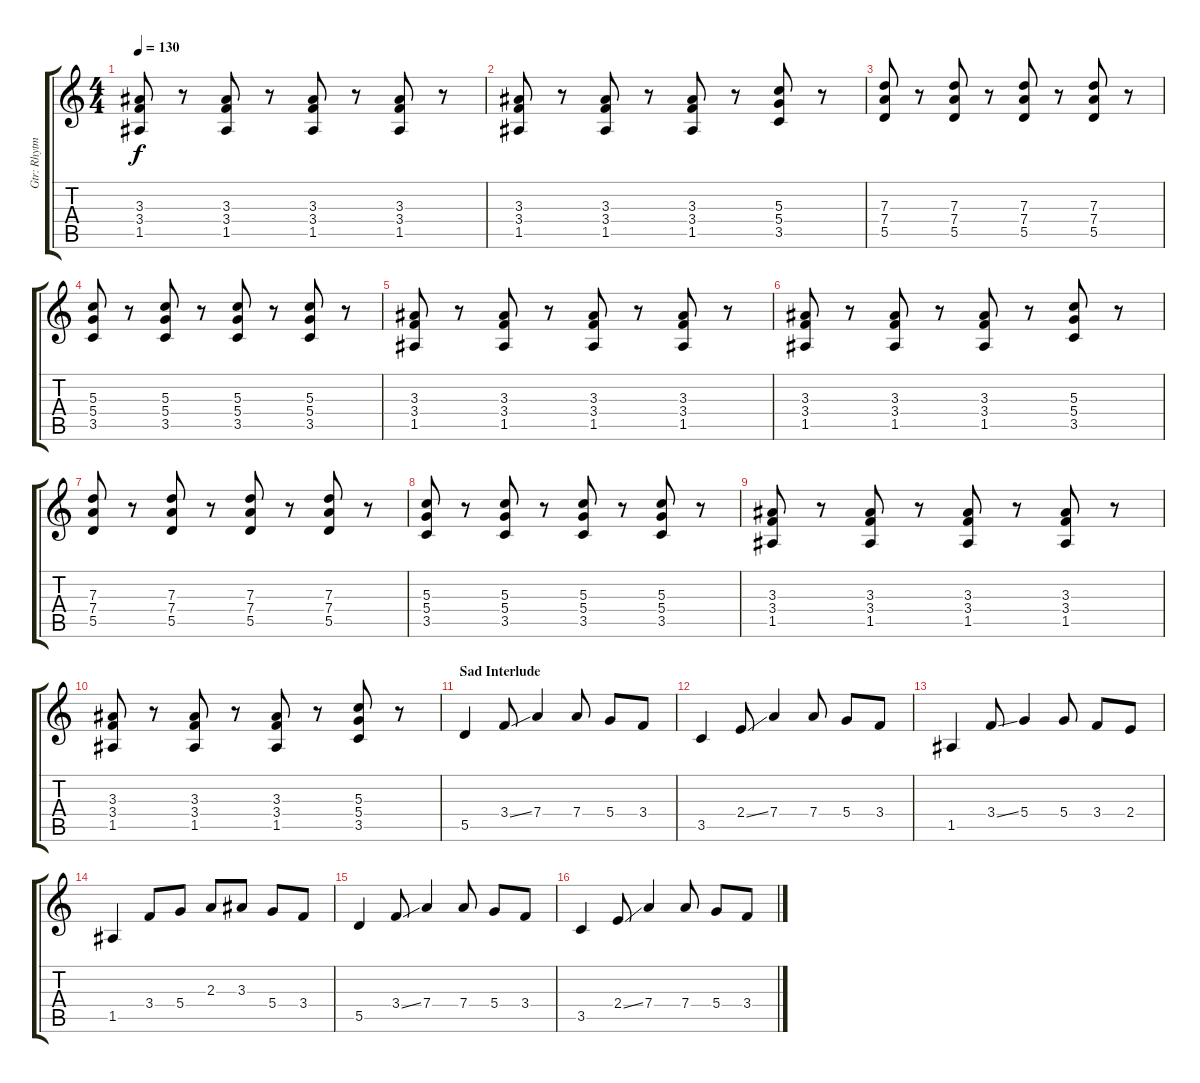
\track ("Gtr: Rhytm and Lead" "Gtr: Rhytm") {instrument distortionguitar}
\staff {score tabs}
\tuning (E4 B3 G3 D3 A2 E2) {hide}
\ts (4 4)
\tempo 130
\clef g2
\ks c
(3.3 3.4 1.5).8{dy f} r.8 (3.3 3.4 1.5).8 r.8 (3.3 3.4 1.5).8 r.8 (3.3 3.4 1.5).8 r.8 |
(3.3 3.4 1.5).8 r.8 (3.3 3.4 1.5).8 r.8 (3.3 3.4 1.5).8 r.8 (5.3 5.4 3.5).8 r.8 |
(7.3 7.4 5.5).8 r.8 (7.3 7.4 5.5).8 r.8 (7.3 7.4 5.5).8 r.8 (7.3 7.4 5.5).8 r.8 |
(5.3 5.4 3.5).8 r.8 (5.3 5.4 3.5).8 r.8 (5.3 5.4 3.5).8 r.8 (5.3 5.4 3.5).8 r.8 |
(3.3 3.4 1.5).8 r.8 (3.3 3.4 1.5).8 r.8 (3.3 3.4 1.5).8 r.8 (3.3 3.4 1.5).8 r.8 |
(3.3 3.4 1.5).8 r.8 (3.3 3.4 1.5).8 r.8 (3.3 3.4 1.5).8 r.8 (5.3 5.4 3.5).8 r.8 |
(7.3 7.4 5.5).8 r.8 (7.3 7.4 5.5).8 r.8 (7.3 7.4 5.5).8 r.8 (7.3 7.4 5.5).8 r.8 |
(5.3 5.4 3.5).8 r.8 (5.3 5.4 3.5).8 r.8 (5.3 5.4 3.5).8 r.8 (5.3 5.4 3.5).8 r.8 |
(3.3 3.4 1.5).8 r.8 (3.3 3.4 1.5).8 r.8 (3.3 3.4 1.5).8 r.8 (3.3 3.4 1.5).8 r.8 |
(3.3 3.4 1.5).8 r.8 (3.3 3.4 1.5).8 r.8 (3.3 3.4 1.5).8 r.8 (5.3 5.4 3.5).8 r.8 |
\section ("" "Sad Interlude")
5.5.4 3.4{ss}.8 7.4.4 7.4.8 5.4.8 3.4.8 |
3.5.4 2.4{ss}.8 7.4.4 7.4.8 5.4.8 3.4.8 |
1.5.4 3.4{ss}.8 5.4.4 5.4.8 3.4.8 2.4.8 |
1.5.4 3.4.8 5.4.8 2.3.8 3.3.8 5.4.8 3.4.8 |
5.5.4 3.4{ss}.8 7.4.4 7.4.8 5.4.8 3.4.8 |
3.5.4 2.4{ss}.8 7.4.4 7.4.8 5.4.8 3.4.8
